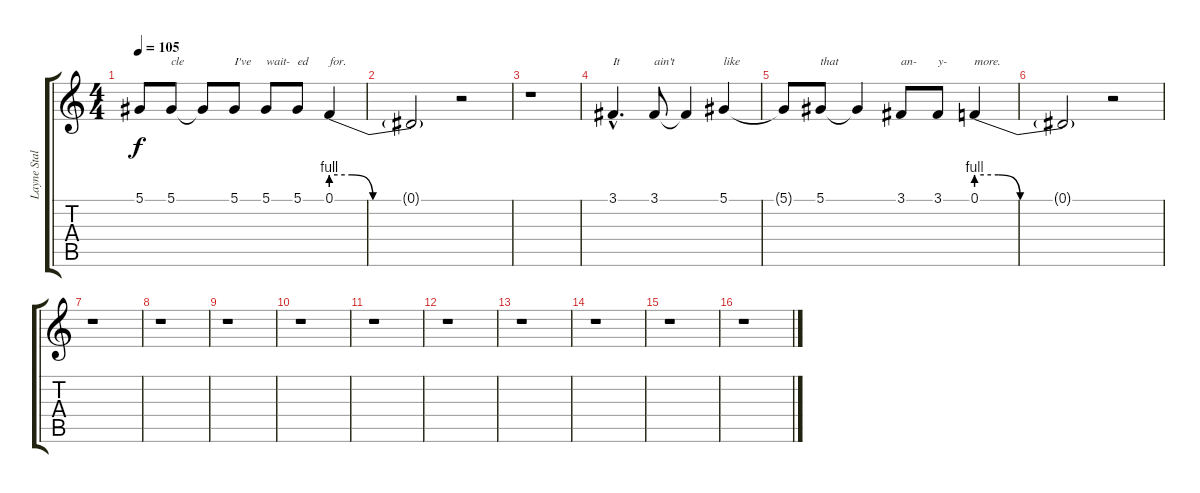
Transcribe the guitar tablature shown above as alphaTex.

\track ("Layne Staley - Vocals" "Layne Stal") {instrument lead2sawtooth}
\staff {score tabs}
\tuning (Eb4 Bb3 Gb3 Db3 Ab2 Eb2) {hide}
\ts (4 4)
\tempo 105
\clef g2
\ks c
5.1{t}.8{dy f} 5.1.8{txt "cle"} 5.1{t}.8 5.1.8{txt "I've"} 5.1.8{txt "wait-"} 5.1.8{txt "ed"} 0.1{be (custom 0 4 10 4 20 0 40 0 60 0)}.4{txt "for."} |
0.1{t}.2 r.2 |
r.1 |
3.1{hac}.4{d txt "It"} 3.1.8{txt "ain't"} 3.1{t}.4 5.1.4{txt "like"} |
5.1{t}.8 5.1.8{txt "that"} 5.1{t}.4 3.1.8{txt "an-"} 3.1.8{txt "y-"} 0.1{be (custom 0 4 10 4 20 0 40 0 60 0)}.4{txt "more."} |
0.1{t}.2 r.2 |
r.1 |
r.1 |
r.1 |
r.1 |
r.1 |
r.1 |
r.1 |
r.1 |
r.1 |
r.1
